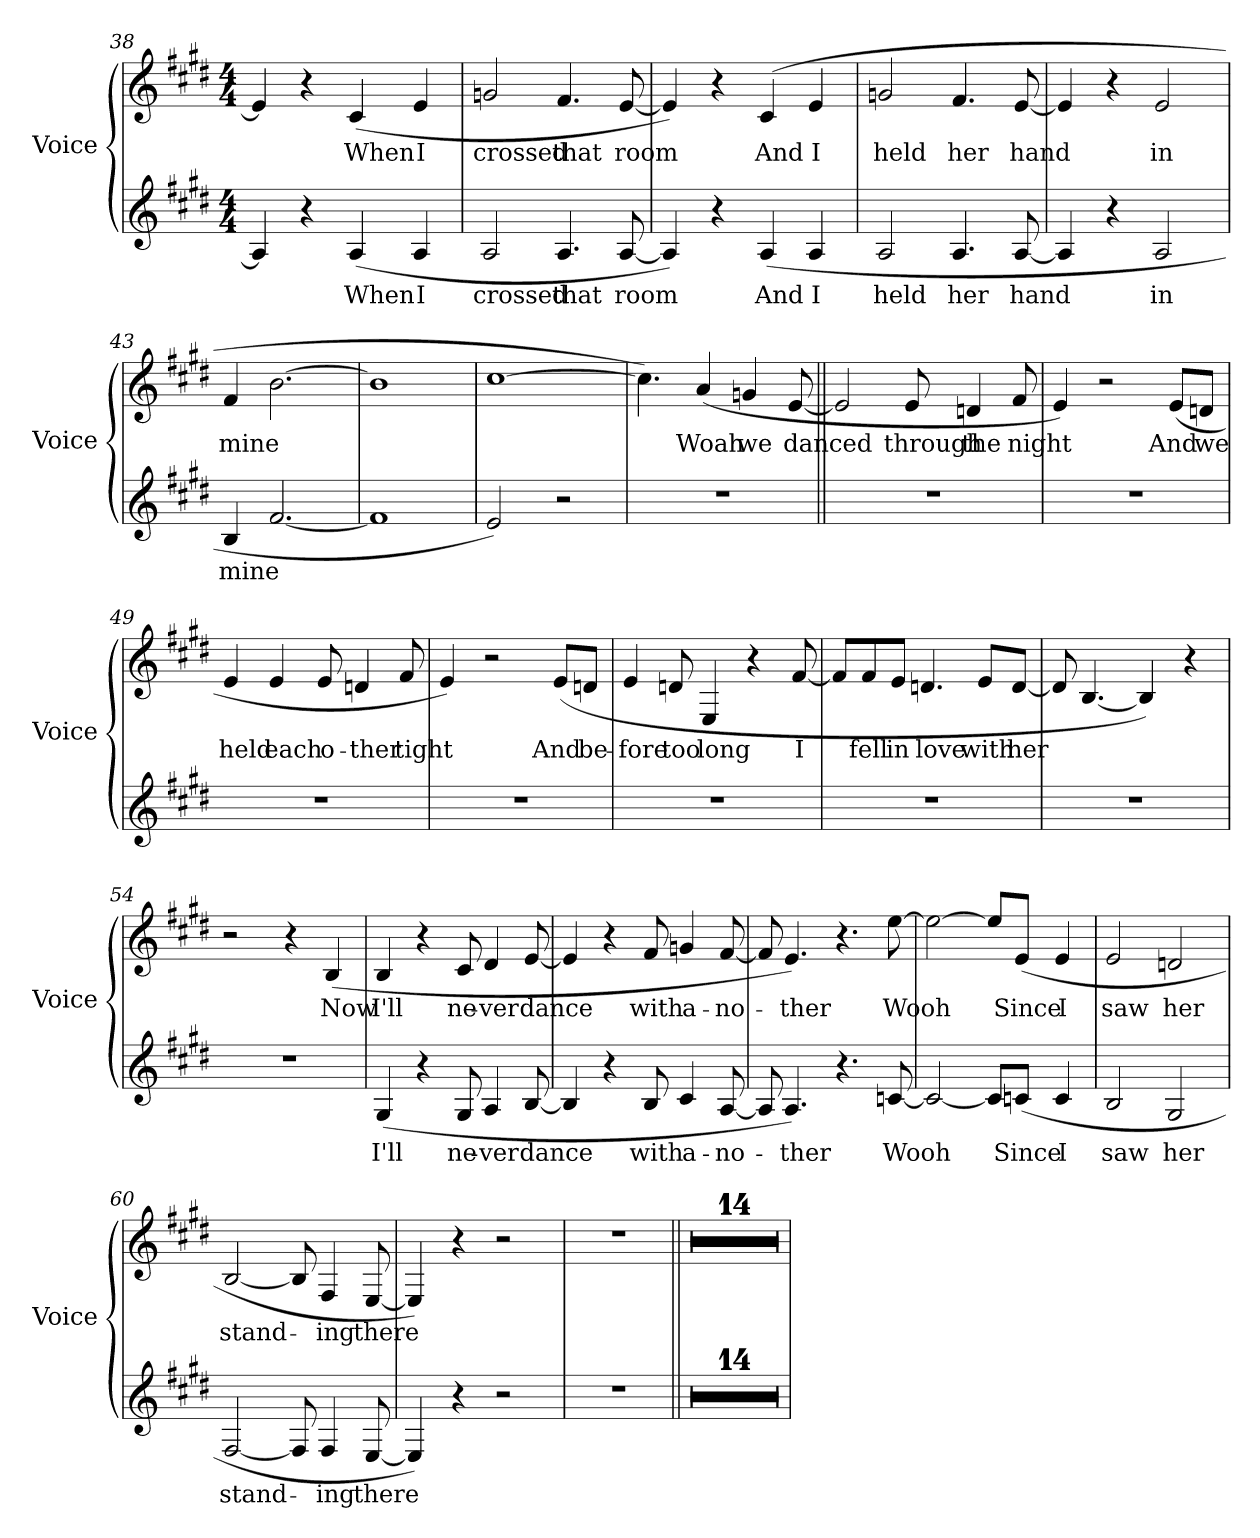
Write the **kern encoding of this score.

**kern	**text	**kern	**text
*part2	*part2	*part1	*part1
*staff2	*staff2	*staff1	*staff1
*I"Voice	*	*I"Voice	*
*I'Voice	*	*I'Voice	*
*clefG2	*	*clefG2	*
*k[f#c#g#d#]	*	*k[f#c#g#d#]	*
*E:	*	*E:	*
*M4/4	*	*M4/4	*
=38	=38	=38	=38
4A/]	.	4e/]	.
4r	.	4r	.
!	!LO:LY:b	!	!LO:LY:b
(>4A/	When	(>4c#/	When
!	!LO:LY:b	!	!LO:LY:b
4A/	I	4e/	I
!!LO:LB:g=z
=39	=39	=39	=39
!	!LO:LY:b	!	!LO:LY:b
2A/	crossed	2gn/	crossed
!	!LO:LY:b	!	!LO:LY:b
4.A/	that	4.f#/	that
!	!LO:LY:b	!	!LO:LY:b
[8A/	room	[8e/	room
=40	=40	=40	=40
4A/])	.	4e/])	.
4r	.	4r	.
!	!LO:LY:b	!	!LO:LY:b
(>4A/	And	(>4c#/	And
!	!LO:LY:b	!	!LO:LY:b
4A/	I	4e/	I
=41	=41	=41	=41
!	!LO:LY:b	!	!LO:LY:b
2A/	held	2gn/	held
!	!LO:LY:b	!	!LO:LY:b
4.A/	her	4.f#/	her
!	!LO:LY:b	!	!LO:LY:b
[8A/	hand	[8e/	hand
=42	=42	=42	=42
4A/]	.	4e/]	.
4r	.	4r	.
!	!LO:LY:b	!	!LO:LY:b
2A/	in	2e/	in
=43	=43	=43	=43
!	!LO:LY:b	!	!LO:LY:b
4B/	mine	4f#/	mine
[2.f#/	.	[2.b\	.
=44	=44	=44	=44
1f#]	.	1b]	.
=45	=45	=45	=45
2e/)	.	[1cc#	.
2r	.	.	.
!!LO:PB:g=z
=46	=46	=46	=46
1r	.	4.cc#\])	.
!	!	!	!LO:LY:b
.	.	(>4a/	Woah
!	!	!	!LO:LY:b
.	.	4gn/	we
!	!	!	!LO:LY:b
.	.	[8e/	danced
=47||	=47||	=47||	=47||
1r	.	2e/]	.
!	!	!	!LO:LY:b
.	.	8e/	through
!	!	!	!LO:LY:b
.	.	4dn/	the
!	!	!	!LO:LY:b
.	.	8f#/	night
=48	=48	=48	=48
1r	.	4e/)	.
.	.	2r	.
!	!	!	!LO:LY:b
.	.	(>8e/L	And
!	!	!	!LO:LY:b
.	.	8dn/J	we
!!LO:LB:g=z
=49	=49	=49	=49
!	!	!	!LO:LY:b
1r	.	4e/	held
!	!	!	!LO:LY:b
.	.	4e/	each
!	!	!	!LO:LY:b
.	.	8e/	o-
!	!	!	!LO:LY:b
.	.	4dn/	-ther
!	!	!	!LO:LY:b
.	.	8f#/	tight
=50	=50	=50	=50
1r	.	4e/)	.
.	.	2r	.
!	!	!	!LO:LY:b
.	.	(>8e/L	And
!	!	!	!LO:LY:b
.	.	8dn/J	be-
!!LO:PB:g=z
=51	=51	=51	=51
!	!	!	!LO:LY:b
1r	.	4e/	-fore
!	!	!	!LO:LY:b
.	.	8dn/	too
!	!	!	!LO:LY:b
.	.	4E/	long
.	.	4r	.
!	!	!	!LO:LY:b
.	.	[8f#/	I
=52	=52	=52	=52
1r	.	8f#/L]	.
!	!	!	!LO:LY:b
.	.	8f#/	fell
!	!	!	!LO:LY:b
.	.	8e/J	in
!	!	!	!LO:LY:b
.	.	4.dn/	love
!	!	!	!LO:LY:b
.	.	8e/L	with
!	!	!	!LO:LY:b
.	.	[8d/J	her
=53	=53	=53	=53
1r	.	8d/]	.
.	.	[4.B/	.
.	.	4B/])	.
.	.	4r	.
=54	=54	=54	=54
1r	.	2r	.
.	.	4r	.
!	!	!	!LO:LY:b
.	.	(>4B/	Now
!!LO:LB:g=z
=55	=55	=55	=55
!	!LO:LY:b	!	!LO:LY:b
(>4G#/	I'll	4B/	I'll
4r	.	4r	.
!	!LO:LY:b	!	!LO:LY:b
8G#/	ne-	8c#/	ne-
!	!LO:LY:b	!	!LO:LY:b
4A/	-ver	4d#/	-ver
!	!LO:LY:b	!	!LO:LY:b
[8B/	dance	[8e/	dance
!!LO:LB:g=z
=56	=56	=56	=56
4B/]	.	4e/]	.
4r	.	4r	.
!	!LO:LY:b	!	!LO:LY:b
8B/	with	8f#/	with
!	!LO:LY:b	!	!LO:LY:b
4c#/	a-	4gn/	a-
!	!LO:LY:b	!	!LO:LY:b
[8A/	-no-	[8f#/	-no-
=57	=57	=57	=57
8A/]	.	8f#/]	.
!	!LO:LY:b	!	!LO:LY:b
4.A/)	-ther	4.e/)	-ther
4.r	.	4.r	.
!	!LO:LY:b	!	!LO:LY:b
[8cn/	Wooh	[8ee\	Wooh
=58	=58	=58	=58
2c/_	.	2ee\_	.
8c/L]	.	8ee/L]	.
!	!LO:LY:b	!	!LO:LY:b
(>8cn/J	Since	(>8e/J	Since
!	!LO:LY:b	!	!LO:LY:b
4c/	I	4e/	I
=59	=59	=59	=59
!	!LO:LY:b	!	!LO:LY:b
2B/	saw	2e/	saw
!	!LO:LY:b	!	!LO:LY:b
2G#/	her	2dn/	her
=60	=60	=60	=60
!	!LO:LY:b	!	!LO:LY:b
[2F#/	stand-	[2B/	stand-
8F#/]	.	8B/]	.
!	!LO:LY:b	!	!LO:LY:b
4F#/	-ing	4F#/	-ing
!	!LO:LY:b	!	!LO:LY:b
[8E/	there	[8E/	there
!!LO:LB:g=z
=61	=61	=61	=61
4E/])	.	4E/])	.
4r	.	4r	.
2r	.	2r	.
=62	=62	=62	=62
1r	.	1r	.
=63||	=63||	=63||	=63||
1r	.	1r	.
=64	=64	=64	=64
1r	.	1r	.
=65	=65	=65	=65
1r	.	1r	.
=66	=66	=66	=66
1r	.	1r	.
=67	=67	=67	=67
1r	.	1r	.
=68	=68	=68	=68
1r	.	1r	.
=69	=69	=69	=69
1r	.	1r	.
!!LO:LB:g=z
=70	=70	=70	=70
1r	.	1r	.
=71	=71	=71	=71
1r	.	1r	.
=72	=72	=72	=72
1r	.	1r	.
=73	=73	=73	=73
1r	.	1r	.
=74	=74	=74	=74
1r	.	1r	.
=75	=75	=75	=75
1r	.	1r	.
=76	=76	=76	=76
1r	.	1r	.
=	=	=	=
*-	*-	*-	*-
